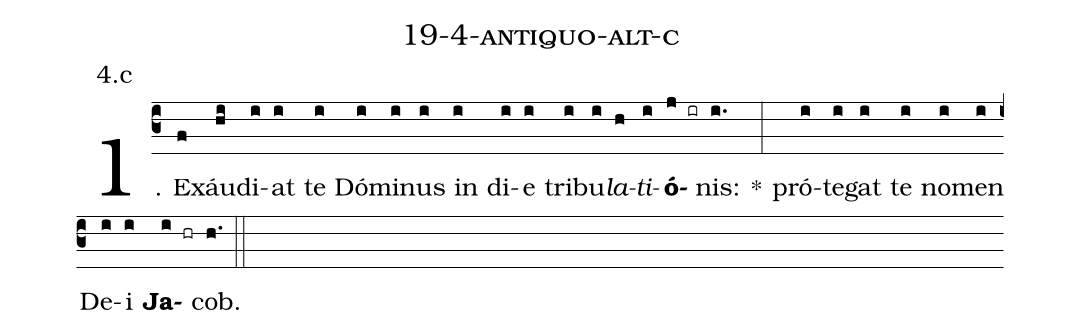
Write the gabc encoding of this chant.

name: 19-4-antiquo-alt-c;
annotation: 4.c;
%%
(c3)1. Ex(f)áu(hi)di(i)at(i) te(i) Dó(i)mi(i)nus(i) in(i) di(i)e(i) tri(i)bu(i)<i>la</i>(h)<i>ti</i>(i)<b>ó</b>(j ir)nis:(i.) *(:) pró(i)te(i)gat(i) te(i) no(i)men(i) De(i)i(i) <b>Ja</b>(i hr)cob.(h.) (::)
